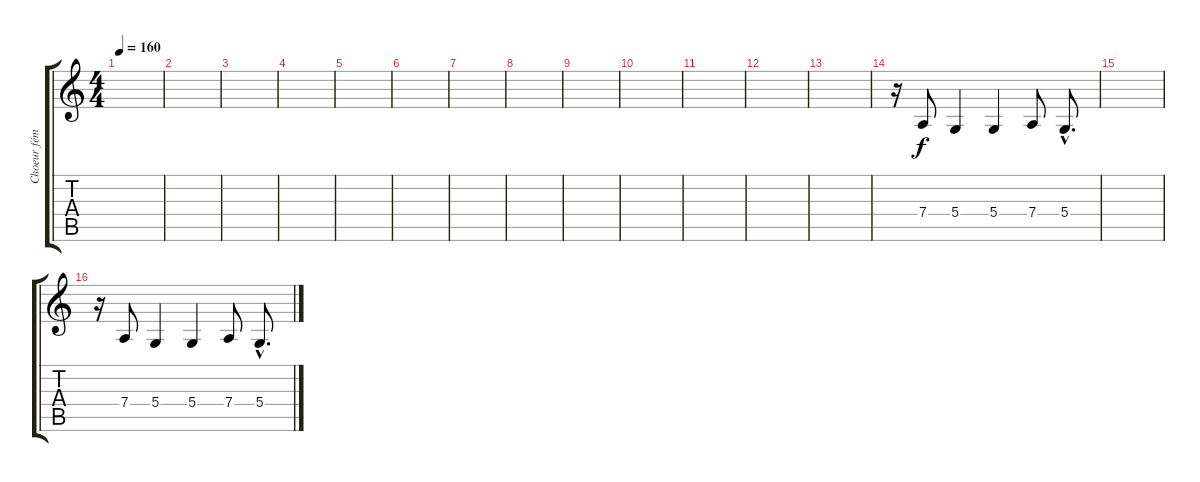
\track ("Choeur féminin" "Choeur fém") {instrument harmonica}
\staff {score tabs}
\tuning (E4 B3 G3 D3 A2 E2) {hide}
\ts (4 4)
\tempo 160
\clef g2
\ks c
|
|
|
|
|
|
|
|
|
|
|
|
|
r.16 7.4.8 5.4.4 5.4.4 7.4.8 5.4{hac}.8{d} |
|
r.16 7.4.8 5.4.4 5.4.4 7.4.8 5.4{hac}.8{d}
